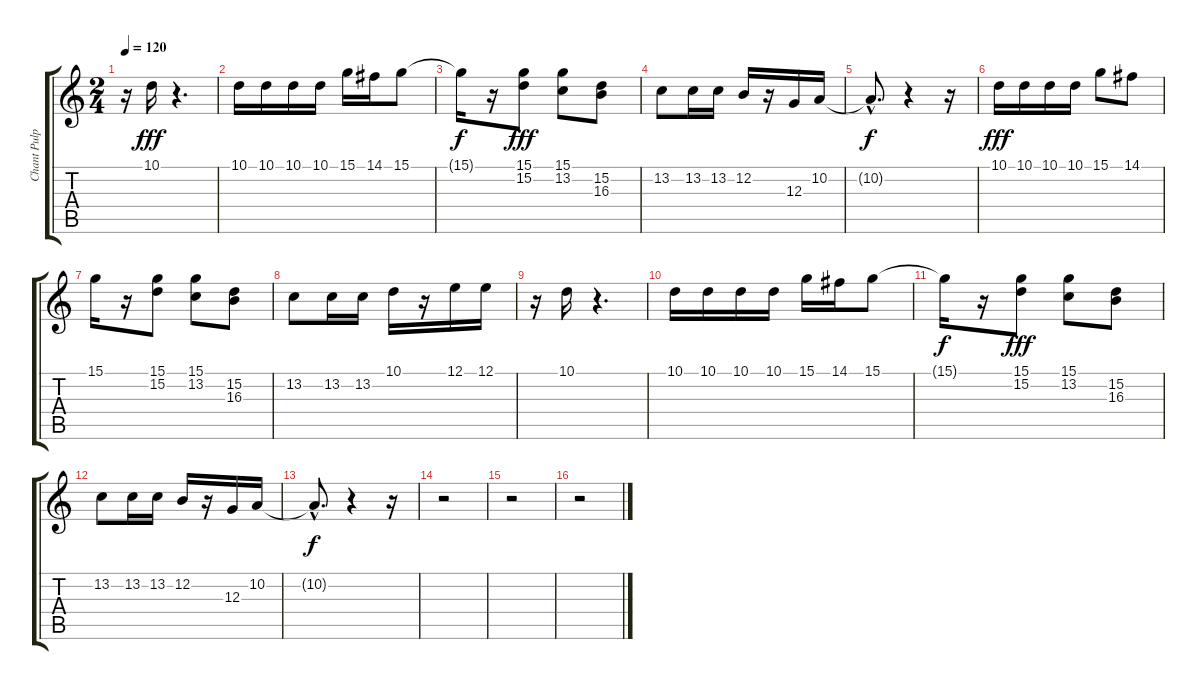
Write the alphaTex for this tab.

\track ("Chant Pulpul" "Chant Pulp") {instrument tenorsax}
\staff {score tabs}
\tuning (E4 B3 G3 D3 A2 E2) {hide}
\ts (2 4)
\tempo 120
\clef g2
\ks c
r.16{dy fff} 10.1.16 r.4{d} |
10.1.16 10.1.16 10.1.16 10.1.16 15.1.16 14.1.16 15.1.8 |
15.1{t}.16{dy f} r.16 (15.1 15.2).8{dy fff} (15.1 13.2).8 (15.2 16.3).8 |
13.2.8 13.2.16 13.2.16 12.2.16 r.16 12.3.16 10.2.16 |
10.2{hac t}.8{d dy f} r.4 r.16 |
10.1.16{dy fff} 10.1.16 10.1.16 10.1.16 15.1.8 14.1.8 |
15.1.16 r.16 (15.1 15.2).8 (15.1 13.2).8 (15.2 16.3).8 |
13.2.8 13.2.16 13.2.16 10.1.16 r.16 12.1.16 12.1.16 |
r.16 10.1.16 r.4{d} |
10.1.16 10.1.16 10.1.16 10.1.16 15.1.16 14.1.16 15.1.8 |
15.1{t}.16{dy f} r.16 (15.1 15.2).8{dy fff} (15.1 13.2).8 (15.2 16.3).8 |
13.2.8 13.2.16 13.2.16 12.2.16 r.16 12.3.16 10.2.16 |
10.2{hac t}.8{d dy f} r.4 r.16 |
r.2 |
r.2 |
r.2
